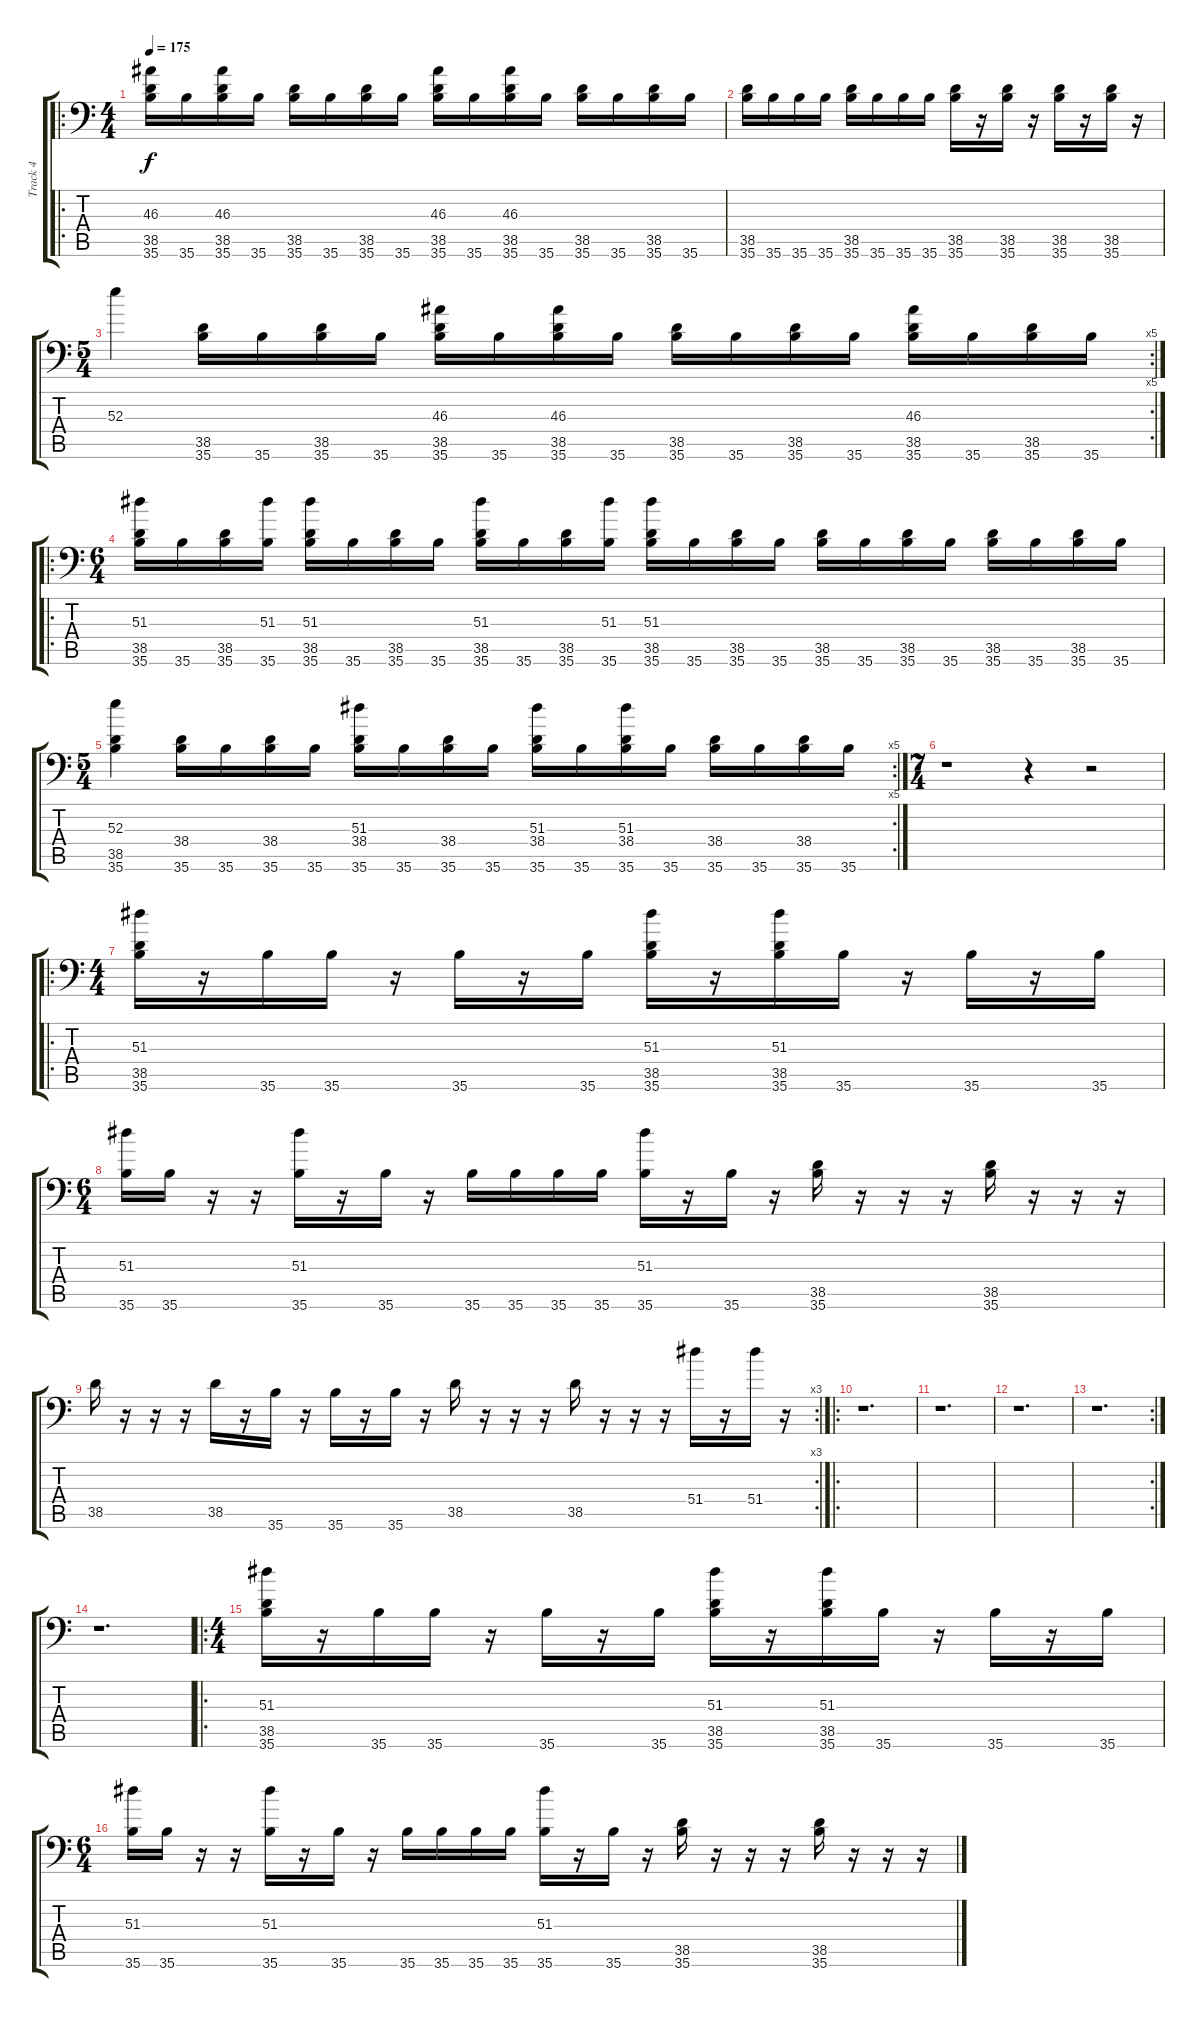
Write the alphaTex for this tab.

\track ("Track 4" "Track 4") {instrument acousticgrandpiano}
\staff {score tabs}
\tuning (C-1 C-1 C-1 C-1 C-1 C-1) {hide}
\ro
\ts (4 4)
\tempo 175
\clef f4
\ks c
(46.3 38.5 35.6).16{dy f} 35.6.16 (46.3 38.5 35.6).16 35.6.16 (38.5 35.6).16 35.6.16 (38.5 35.6).16 35.6.16 (46.3 38.5 35.6).16 35.6.16 (46.3 38.5 35.6).16 35.6.16 (38.5 35.6).16 35.6.16 (38.5 35.6).16 35.6.16 |
(38.5 35.6).16 35.6.16 35.6.16 35.6.16 (38.5 35.6).16 35.6.16 35.6.16 35.6.16 (38.5 35.6).16 r.16 (38.5 35.6).16 r.16 (38.5 35.6).16 r.16 (38.5 35.6).16 r.16 |
\rc 5
\ts (5 4)
52.3.4 (38.5 35.6).16 35.6.16 (38.5 35.6).16 35.6.16 (46.3 38.5 35.6).16 35.6.16 (46.3 38.5 35.6).16 35.6.16 (38.5 35.6).16 35.6.16 (38.5 35.6).16 35.6.16 (46.3 38.5 35.6).16 35.6.16 (38.5 35.6).16 35.6.16 |
\ro
\ts (6 4)
(51.3 38.5 35.6).16 35.6.16 (38.5 35.6).16 (51.3 35.6).16 (51.3 38.5 35.6).16 35.6.16 (38.5 35.6).16 35.6.16 (51.3 38.5 35.6).16 35.6.16 (38.5 35.6).16 (51.3 35.6).16 (51.3 38.5 35.6).16 35.6.16 (38.5 35.6).16 35.6.16 (38.5 35.6).16 35.6.16 (38.5 35.6).16 35.6.16 (38.5 35.6).16 35.6.16 (38.5 35.6).16 35.6.16 |
\rc 5
\ts (5 4)
(52.3 38.5 35.6).4 (38.4 35.6).16 35.6.16 (38.4 35.6).16 35.6.16 (51.3 38.4 35.6).16 35.6.16 (38.4 35.6).16 35.6.16 (51.3 38.4 35.6).16 35.6.16 (51.3 38.4 35.6).16 35.6.16 (38.4 35.6).16 35.6.16 (38.4 35.6).16 35.6.16 |
\ts (7 4)
r.1 r.4 r.2 |
\ro
\ts (4 4)
(51.3 38.5 35.6).16 r.16 35.6.16 35.6.16 r.16 35.6.16 r.16 35.6.16 (51.3 38.5 35.6).16 r.16 (51.3 38.5 35.6).16 35.6.16 r.16 35.6.16 r.16 35.6.16 |
\ts (6 4)
(51.3 35.6).16 35.6.16 r.16 r.16 (51.3 35.6).16 r.16 35.6.16 r.16 35.6.16 35.6.16 35.6.16 35.6.16 (51.3 35.6).16 r.16 35.6.16 r.16 (38.5 35.6).16 r.16 r.16 r.16 (38.5 35.6).16 r.16 r.16 r.16 |
\rc 3
38.5.16 r.16 r.16 r.16 38.5.16 r.16 35.6.16 r.16 35.6.16 r.16 35.6.16 r.16 38.5.16 r.16 r.16 r.16 38.5.16 r.16 r.16 r.16 51.4.16 r.16 51.4.16 r.16 |
\ro
r.1{d} |
r.1{d} |
r.1{d} |
\rc 2
r.1{d} |
r.1{d} |
\ro
\ts (4 4)
(51.3 38.5 35.6).16 r.16 35.6.16 35.6.16 r.16 35.6.16 r.16 35.6.16 (51.3 38.5 35.6).16 r.16 (51.3 38.5 35.6).16 35.6.16 r.16 35.6.16 r.16 35.6.16 |
\ts (6 4)
(51.3 35.6).16 35.6.16 r.16 r.16 (51.3 35.6).16 r.16 35.6.16 r.16 35.6.16 35.6.16 35.6.16 35.6.16 (51.3 35.6).16 r.16 35.6.16 r.16 (38.5 35.6).16 r.16 r.16 r.16 (38.5 35.6).16 r.16 r.16 r.16
